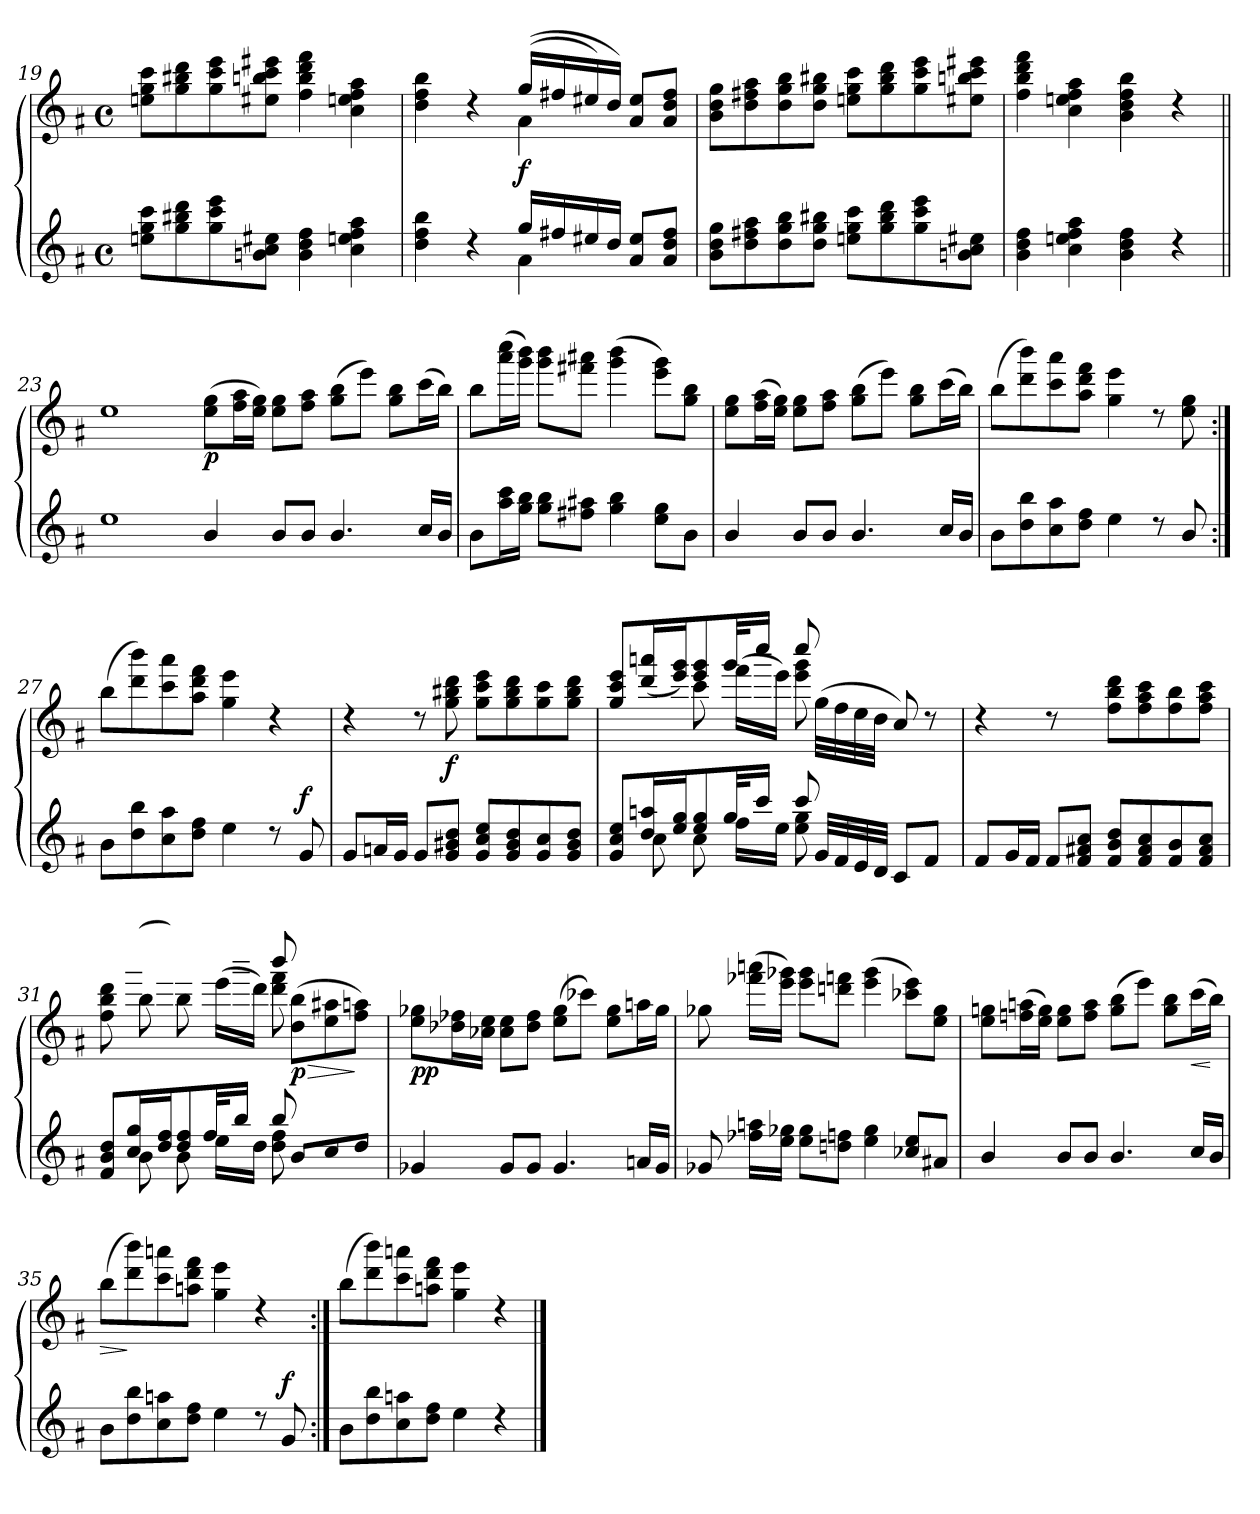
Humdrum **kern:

**kern	**kern	**dynam
*part1	*part1	*part1
*staff2	*staff1	*staff1/2
!!LO:PB:g=z
*clefG3	*clefG3	*
*k[f#]	*k[f#]	*
*M4/4	*M4/4	*
*met(c)	*met(c)	*
=19	=19	=19
8ccn\ 8ee\ 8aa\L	8ccn\ 8ee\ 8aa\L	.
8ee\ 8gg#X\ 8bb\	8ee\ 8gg#X\ 8bb\	.
8ee\ 8aa\ 8ccc\	8ee\ 8aa\ 8ccc\	.
8gn\ 8a\ 8cc#X\J	8cc#X\ 8ggn\ 8aa\ 8ccc#X\J	.
4g\ 4b\ 4dd\	4dd\ 4gg\ 4bb\ 4ddd\	.
4a\ 4ccn\ 4dd\ 4ff#\	4a\ 4ccn\ 4dd\ 4ff#\	.
=20	=20	=20
*^	*^	*
4b\ 4dd\ 4gg\	2ryy	4b\ 4dd\ 4gg\	2ryy	.
4rb	.	4rb	.	.
!	!	!	!	!LO:DY:b
16ee/LL	4f#\	(>(<16ee/LL	4f#\	f
16dd#X/	.	16dd#X/	.	.
16cc#X/	.	16cc#X/)	.	.
16b/JJ	.	16b/JJ)	.	.
8f#/ 8cc#/L	4ryy	8f#/ 8cc#/L	4ryy	.
8f#/ 8b/ 8dd#/J	.	8f#/ 8b/ 8dd#/J	.	.
*v	*v	*	*	*
*	*v	*v	*
=21	=21	=21
8g\ 8b\ 8ee\L	8g\ 8b\ 8ee\L	.
8b\ 8dd#X\ 8ff#\	8b\ 8dd#X\ 8ff#\	.
8b\ 8ee\ 8gg\	8b\ 8ee\ 8gg\	.
8b\ 8ee\ 8gg#X\J	8b\ 8ee\ 8gg#X\J	.
8ccn\ 8ee\ 8aa\L	8ccn\ 8ee\ 8aa\L	.
8ee\ 8gg#\ 8bb\	8ee\ 8gg#\ 8bb\	.
8ee\ 8aa\ 8ccc\	8ee\ 8aa\ 8ccc\	.
8gn\ 8a\ 8cc#X\J	8cc#X\ 8ggn\ 8aa\ 8ccc#X\J	.
!!LO:LB:g=z
=22	=22	=22
4g\ 4b\ 4dd\	4dd\ 4gg\ 4bb\ 4ddd\	.
4a\ 4ccn\ 4dd\ 4ff#\	4a\ 4ccn\ 4dd\ 4ff#\	.
4g\ 4b\ 4dd\	4g\ 4b\ 4dd\ 4gg\	.
4rb	4rb	.
=23||	=23||	=23||
1cc	1cc	.
!	!	!LO:DY:b
4g/	(>8cc\ 8ee\L	p
.	16dd\ 16ff#\L	.
.	16cc\ 16ee\JJ)	.
8g/L	8cc\ 8ee\L	.
8g/J	8dd\ 8ff#\J	.
4.g/	(>8ee\ 8gg\L	.
.	8ccc\J)	.
.	8ee\ 8gg\L	.
16a/LL	(>16aa\L	.
16g/JJ	16gg\JJ)	.
=24	=24	=24
8g\L	8gg\L	.
16ff#\ 16aa\L	(>16fff#\ 16aaa\L	.
16ee\ 16gg\JJ	16eee\ 16ggg\JJ)	.
8ee\ 8gg\L	8eee\ 8ggg\L	.
8dd#X\ 8ff#X\J	8ddd#X\ 8fff#X\J	.
4ee\ 4gg\	(>4eee\ 4ggg\	.
8cc\ 8ee\L	8ccc\ 8eee\L)	.
8g\J	8ee\ 8gg\J	.
!!LO:LB:g=z
=25	=25	=25
4g/	8cc\ 8ee\L	.
.	(>16dd\ 16ff#\L	.
.	16cc\ 16ee\JJ)	.
8g/L	8cc\ 8ee\L	.
8g/J	8dd\ 8ff#\J	.
4.g/	(>8ee\ 8gg\L	.
.	8ccc\J)	.
.	8ee\ 8gg\L	.
16a/LL	(>16aa\L	.
16g/JJ	16gg\JJ)	.
=26	=26	=26
8g\L	(>8gg\L	.
8b\ 8gg\	8bb\ 8ggg\)	.
8a\ 8ff#\	8aa\ 8fff#\	.
8b\ 8dd\J	8ff#\ 8bb\ 8ddd\J	.
4cc\	4ee\ 4ccc\	.
8rb	8rb	.
8g/	8cc\ 8ee\	.
=27:|!	=27:|!	=27:|!
8g\L	(>8gg\L	.
8b\ 8gg\	8bb\ 8ggg\)	.
8a\ 8ff#\	8aa\ 8fff#\	.
8b\ 8dd\J	8ff#\ 8bb\ 8ddd\J	.
4cc\	4ee\ 4ccc\	.
8rb	4rb	.
!	!	!LO:DY:a=2
8e/	.	f
!!LO:PB:g=z
=28	=28	=28
8e/L	4rb	.
16f/L	.	.
16e/JJ	.	.
8e/L	8rb	.
!	!	!LO:DY:b
8e/ 8g#X/ 8b/J	8ee\ 8gg#X\ 8bb\	f
8e/ 8a/ 8cc/L	8ee\ 8aa\ 8ccc\L	.
8e/ 8g#/ 8b/	8ee\ 8gg#\ 8bb\	.
8e/ 8a/	8ee\ 8aa\	.
8e/ 8g#/ 8b/J	8ee\ 8gg#\ 8bb\J	.
=29	=29	=29
*^	*^	*
*	*^	*	*^	*
8e/ 8a/ 8cc/	4...ryy	8ryy	8ee\ 8aa\ 8ccc\	4...ryy	4ryy	.
16b/ 16ff/LL	.	8a\	(>16bb/ 16fff/LL	.	.	.
16cc/ 16ee/JJ	.	.	16ccc/ 16eee/JJ)	.	.	.
8cc/ 8ee/	.	8a\	8ccc/ 8eee/	.	8aa\	.
32ee/	.	16dd\LL	32eee/	.	(<16ddd\LL	.
16aa/JJ	.	.	(16aaa/JJ	.	.	.
.	.	16cc\JJ	.	.	16ccc\JJ)	.
8aa/	8cc\ 8ee\	.	8aaa/	8ccc\ 8eee\	.	.
.	.	32e/LLL	.	.	(>32ee\LLL	.
.	.	32d/	.	.	32dd\	.
.	.	32c/	.	.	32cc\	.
4ryy	4ryy	32B/JJJ	4ryy	4ryy	32b\JJJ	.
.	.	8A/L	.	.	8a/)	.
.	.	8d/J	.	.	8rb	.
32ryy	32ryy	.	32ryy	32ryy	.	.
*v	*v	*v	*	*	*	*
*	*v	*v	*v	*
=30	=30	=30
8d/L	4rb	.
16e/L	.	.
16d/JJ	.	.
8d/L	8rb	.
8d/ 8f#X/ 8a/J	8ryy	.
8d/ 8g/ 8b/L	8dd\ 8gg\ 8bb\L	.
8d/ 8f#/ 8a/	8dd\ 8ff#\ 8aa\	.
8d/ 8g/	8dd\ 8gg\	.
8d/ 8f#/ 8a/J	8dd\ 8ff#\ 8aa\J	.
!!LO:LB:g=z
=31	=31	=31
*^	*^	*
*	*^	*	*^	*
8d/ 8g/ 8b/	4...ryy	8ryy	8ryy	4...ryy	8dd\ 8gg\ 8bb\	.
16a/ 16ee/LL	.	8g\	(>16aa/ 16eee/LL	.	8gg\	.
16b/ 16dd/JJ	.	.	16bb/ 16ddd/JJ)	.	.	.
8b/ 8dd/	.	8g\	8bb/ 8ddd/	.	8gg\	.
32dd/	.	16cc\LL	32ddd/	.	(<16ccc\LL	.
16gg/JJ	.	.	(16ggg/JJ	.	.	.
.	.	16b\JJ	.	.	16bb\JJ)	.
8gg/	8b\ 8dd\	.	8ggg/	8bb\ 8ddd\	.	.
!	!	!	!	!	!	!LO:HP:b
!	!	!	!	!	!	!LO:DY:n=1:b
.	.	8g/L	.	.	(>8b\ 8gg\L	> p
4ryy	4ryy	.	4ryy	4ryy	.	.
.	.	8a/	.	.	8cc\ 8ff#X\	.
.	.	8b/J	.	.	8dd\ 8ffn\J)	]
32ryy	32ryy	.	32ryy	32ryy	.	.
*	*v	*v	*	*	*	*
*	*	*	*v	*v	*
=32	=32	=32	=32	=32
!	!	!	!	!LO:DY:b
*v	*v	*	*	*
*	*v	*v	*
4e-X/	8cc\ 8ee-X\L	pp
.	16b-X\ 16dd-X\L	.
.	16a-X\ 16cc\JJ	.
8e-/L	8a-\ 8cc\L	.
8e-/J	8b-\ 8dd-\J	.
4.e-/	(>8cc\ 8ee-\L	.
.	8aa-X\J)	.
.	8cc\ 8ee-\L	.
16f/LL	16ff\L	.
16e-/JJ	16ee-\JJ	.
=33	=33	=33
8e-X/	8ee-X\	.
16dd-X\ 16ff\LL	(>16ddd-X\ 16fff\LL	.
16cc\ 16ee-X\JJ	16ccc\ 16eee-X\JJ)	.
8cc\ 8ee-\L	8ccc\ 8eee-\L	.
8bn\ 8ddn\J	8bbn\ 8dddn\J	.
4cc\ 4ee-\	(>4ccc\ 4eee-\	.
8a-X/ 8cc/L	8aa-X\ 8ccc\L)	.
8f#X/J	8cc\ 8ee-\J	.
!!LO:LB:g=z
=34	=34	=34
4g/	8cc\ 8een\L	.
.	(>16ddn\ 16ff\L	.
.	16cc\ 16ee\JJ)	.
8g/L	8cc\ 8ee\L	.
8g/J	8dd\ 8ff\J	.
4.g/	(>8ee\ 8gg\L	.
.	8ccc\J)	.
.	8ee\ 8gg\L	.
!	!	!LO:HP:b
16a/LL	(>16aa\L	<
16g/JJ	16gg\JJ)	[
=35	=35	=35
!	!	!LO:HP:b
8g\L	(>8gg\L	>
8b\ 8gg\	8bb\ 8ggg\)	]
8a\ 8ff\	8aa\ 8fff\	.
8b\ 8dd\J	8ff\ 8bb\ 8ddd\J	.
4cc\	4ee\ 4ccc\	.
8rb	4rb	.
!	!	!LO:DY:a=2
8e/	.	f
=36:|!	=36:|!	=36:|!
8g\L	(>8gg\L	.
8b\ 8gg\	8bb\ 8ggg\)	.
8a\ 8ff\	8aa\ 8fff\	.
8b\ 8dd\J	8ff\ 8bb\ 8ddd\J	.
4cc\	4ee\ 4ccc\	.
4rb	4rb	.
==	==	==
*-	*-	*-
